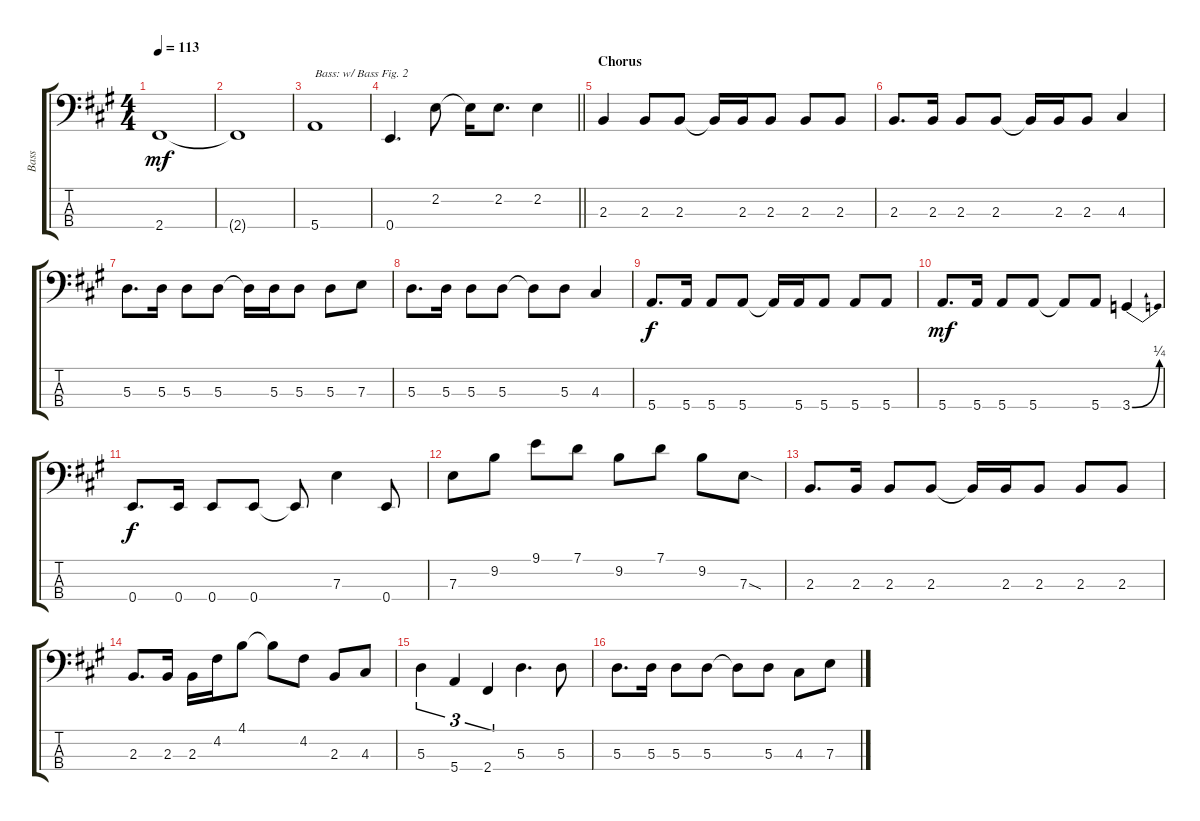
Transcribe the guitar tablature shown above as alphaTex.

\track ("Bass" "Bass") {instrument electricbassfinger}
\staff {score tabs}
\tuning (G2 D2 A1 E1) {hide}
\ts (4 4)
\tempo 113
\clef f4
\ks f#minor
2.4.1{dy mf} |
2.4{t}.1 |
5.4.1{txt "Bass: w/ Bass Fig. 2"} |
\barLineRight lightlight
0.4.4{d} 2.2.8 2.2{t}.16 2.2.8{d} 2.2.4 |
\section ("" "Chorus")
2.3.4 2.3.8 2.3.8 2.3{t}.16 2.3.16 2.3.8 2.3.8 2.3.8 |
2.3.8{d} 2.3.16 2.3.8 2.3.8 2.3{t}.16 2.3.16 2.3.8 4.3.4 |
5.3.8{d} 5.3.16 5.3.8 5.3.8 5.3{t}.16 5.3.16 5.3.8 5.3.8 7.3.8 |
5.3.8{d} 5.3.16 5.3.8 5.3.8 5.3{t}.8 5.3.8 4.3.4 |
5.4.8{d dy f} 5.4.16 5.4.8 5.4.8 5.4{t}.16 5.4.16 5.4.8 5.4.8 5.4.8 |
5.4.8{d dy mf} 5.4.16 5.4.8 5.4.8 5.4{t}.8 5.4.8 3.4{be (bend 0 0 60 1)}.4 |
0.4.8{d dy f} 0.4.16 0.4.8 0.4.8 0.4{t}.8 7.3.4 0.4.8 |
7.3.8 9.2.8 9.1.8 7.1.8 9.2.8 7.1.8 9.2.8 7.3{sod}.8 |
2.3.8{d} 2.3.16 2.3.8 2.3.8 2.3{t}.16 2.3.16 2.3.8 2.3.8 2.3.8 |
2.3.8{d} 2.3.16 2.3.16 4.2.16 4.1.8 4.1{t}.8 4.2.8 2.3.8 4.3.8 |
5.3.4{tu (3 2)} 5.4.4{tu (3 2)} 2.4.4{tu (3 2)} 5.3.4{d} 5.3.8 |
5.3.8{d} 5.3.16 5.3.8 5.3.8 5.3{t}.8 5.3.8 4.3.8 7.3.8
